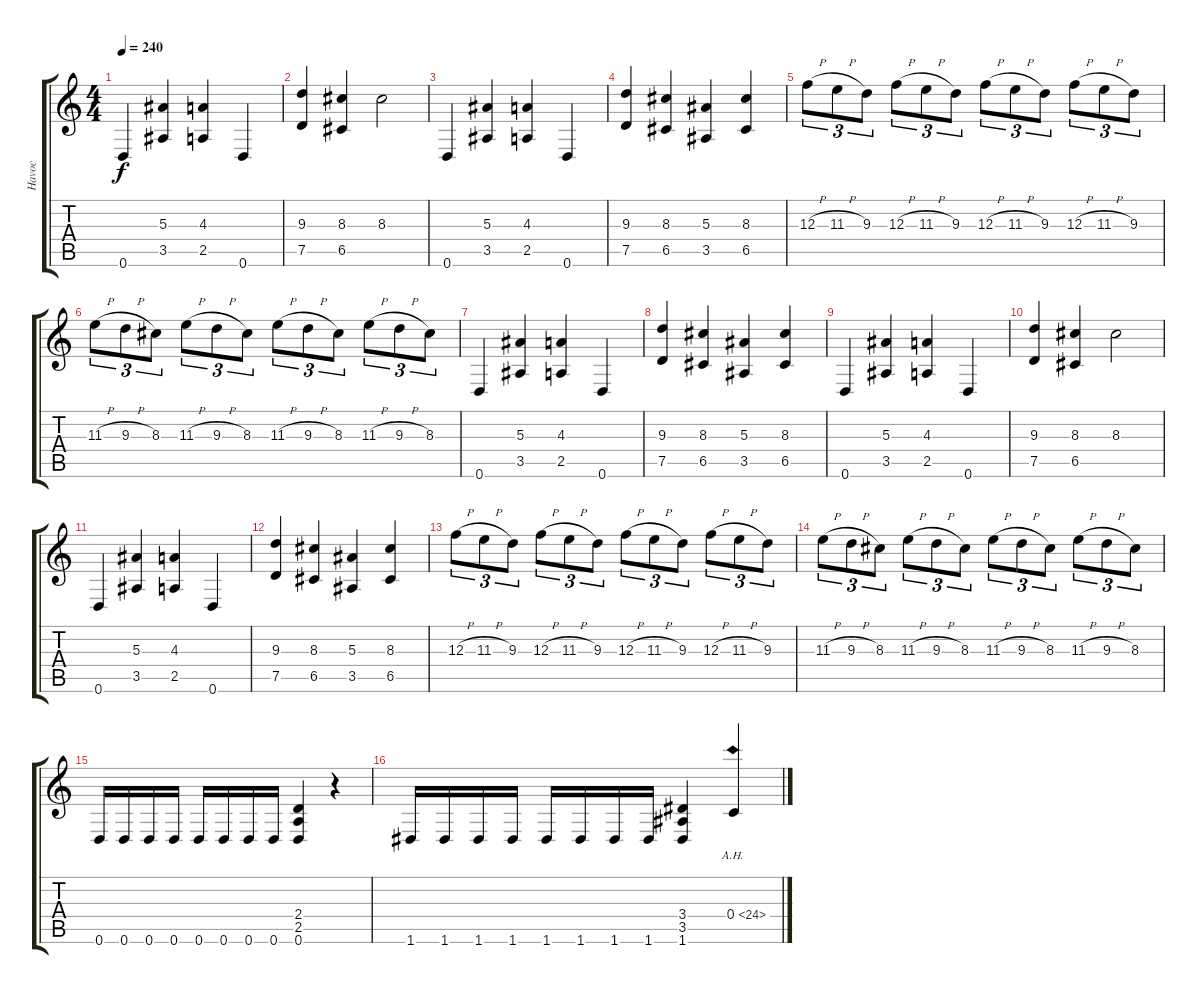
\track ("Havoc" "Havoc") {instrument distortionguitar}
\staff {score tabs}
\tuning (D4 A3 F3 C3 G2 D2) {hide}
\ts (4 4)
\tempo 240
\clef g2
\ks c
0.6.4{dy f} (5.3 3.5).4 (4.3 2.5).4 0.6.4 |
(9.3 7.5).4 (8.3 6.5).4 8.3.2 |
0.6.4 (5.3 3.5).4 (4.3 2.5).4 0.6.4 |
(9.3 7.5).4 (8.3 6.5).4 (5.3 3.5).4 (8.3 6.5).4 |
12.3{h}.8{tu (3 2)} 11.3{h}.8{tu (3 2)} 9.3.8{tu (3 2)} 12.3{h}.8{tu (3 2)} 11.3{h}.8{tu (3 2)} 9.3.8{tu (3 2)} 12.3{h}.8{tu (3 2)} 11.3{h}.8{tu (3 2)} 9.3.8{tu (3 2)} 12.3{h}.8{tu (3 2)} 11.3{h}.8{tu (3 2)} 9.3.8{tu (3 2)} |
11.3{h}.8{tu (3 2)} 9.3{h}.8{tu (3 2)} 8.3.8{tu (3 2)} 11.3{h}.8{tu (3 2)} 9.3{h}.8{tu (3 2)} 8.3.8{tu (3 2)} 11.3{h}.8{tu (3 2)} 9.3{h}.8{tu (3 2)} 8.3.8{tu (3 2)} 11.3{h}.8{tu (3 2)} 9.3{h}.8{tu (3 2)} 8.3.8{tu (3 2)} |
0.6.4 (5.3 3.5).4 (4.3 2.5).4 0.6.4 |
(9.3 7.5).4 (8.3 6.5).4 (5.3 3.5).4 (8.3 6.5).4 |
0.6.4 (5.3 3.5).4 (4.3 2.5).4 0.6.4 |
(9.3 7.5).4 (8.3 6.5).4 8.3.2 |
0.6.4 (5.3 3.5).4 (4.3 2.5).4 0.6.4 |
(9.3 7.5).4 (8.3 6.5).4 (5.3 3.5).4 (8.3 6.5).4 |
12.3{h}.8{tu (3 2)} 11.3{h}.8{tu (3 2)} 9.3.8{tu (3 2)} 12.3{h}.8{tu (3 2)} 11.3{h}.8{tu (3 2)} 9.3.8{tu (3 2)} 12.3{h}.8{tu (3 2)} 11.3{h}.8{tu (3 2)} 9.3.8{tu (3 2)} 12.3{h}.8{tu (3 2)} 11.3{h}.8{tu (3 2)} 9.3.8{tu (3 2)} |
11.3{h}.8{tu (3 2)} 9.3{h}.8{tu (3 2)} 8.3.8{tu (3 2)} 11.3{h}.8{tu (3 2)} 9.3{h}.8{tu (3 2)} 8.3.8{tu (3 2)} 11.3{h}.8{tu (3 2)} 9.3{h}.8{tu (3 2)} 8.3.8{tu (3 2)} 11.3{h}.8{tu (3 2)} 9.3{h}.8{tu (3 2)} 8.3.8{tu (3 2)} |
0.6.16 0.6.16 0.6.16 0.6.16 0.6.16 0.6.16 0.6.16 0.6.16 (2.4 2.5 0.6).4 r.4 |
1.6.16 1.6.16 1.6.16 1.6.16 1.6.16 1.6.16 1.6.16 1.6.16 (3.4 3.5 1.6).4 0.4{ah 24}.4
